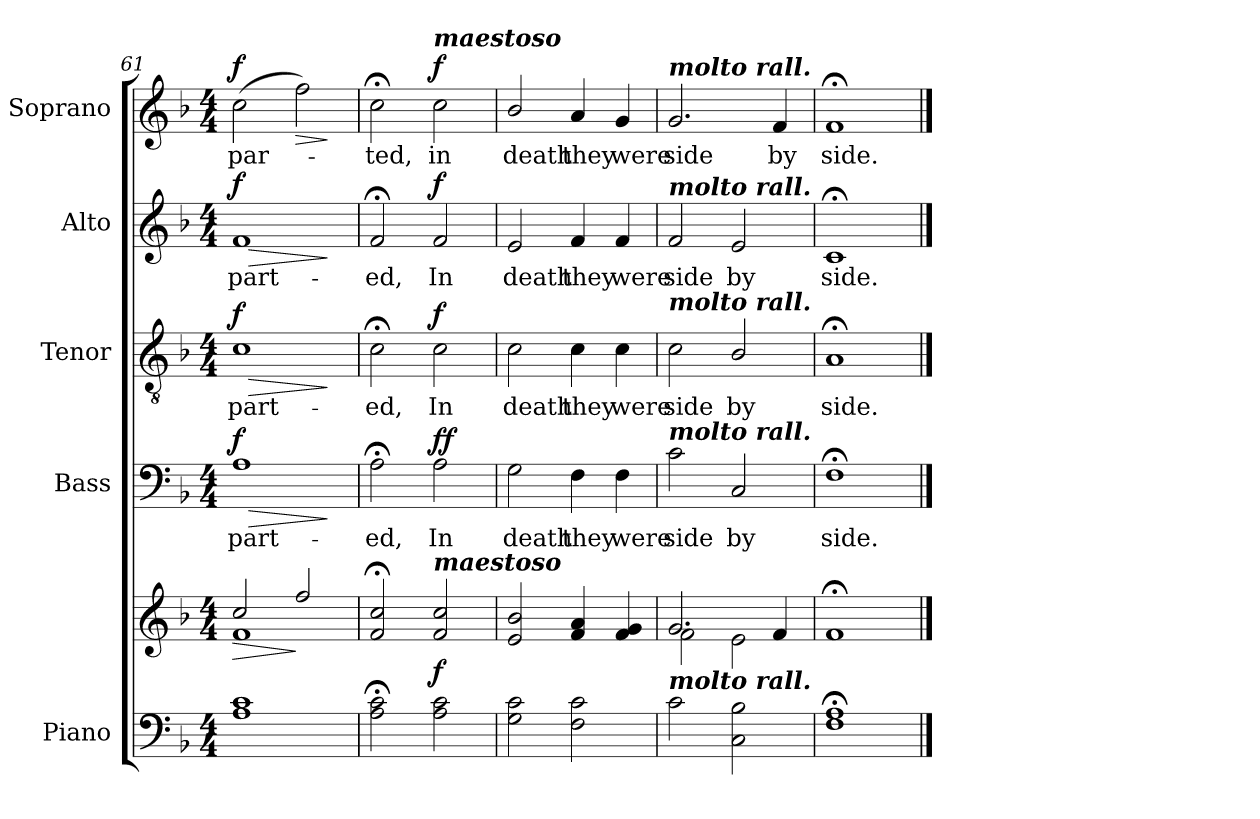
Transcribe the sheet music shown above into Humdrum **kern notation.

**kern	**kern	**dynam	**kern	**text	**dynam	**kern	**text	**dynam	**kern	**text	**dynam	**kern	**text	**dynam
*part5	*part5	*part5	*part4	*part4	*part4	*part3	*part3	*part3	*part2	*part2	*part2	*part1	*part1	*part1
*staff6	*staff5	*staff5/6	*staff4	*staff4	*staff4	*staff3	*staff3	*staff3	*staff2	*staff2	*staff2	*staff1	*staff1	*staff1
*I"Piano	*	*	*I"Bass	*	*	*I"Tenor	*	*	*I"Alto	*	*	*I"Soprano	*	*
*	*	*	*I'B	*	*	*I'T	*	*	*I'A	*	*	*I'S	*	*
*clefF4	*clefG2	*	*clefF4	*	*	*clefGv2	*	*	*clefG2	*	*	*clefG2	*	*
*k[b-]	*k[b-]	*	*k[b-]	*	*	*k[b-]	*	*	*k[b-]	*	*	*k[b-]	*	*
*F:	*F:	*	*F:	*	*	*F:	*	*	*F:	*	*	*F:	*	*
*M4/4	*M4/4	*	*M4/4	*	*	*M4/4	*	*	*M4/4	*	*	*M4/4	*	*
=61	=61	=61	=61	=61	=61	=61	=61	=61	=61	=61	=61	=61	=61	=61
!	!	!LO:HP:b	!	!LO:LY:b	!LO:HP:b	!	!LO:LY:b	!LO:HP:b	!	!LO:LY:b	!LO:HP:b	!	!LO:LY:b	!
*	*^	*	*	*	*	*	*	*	*	*	*	*	*	*
!	!	!	!	!	!	!LO:DY:n=1:b	!	!	!LO:DY:n=1:b	!	!	!LO:DY:n=1:b	!	!	!LO:DY:b
1A 1c	2cc/	1f\	>	1A	part-	> f	1c	part-	> f	1f	part-	> f	(>2cc	par-	f
!	!	!	!	!	!	!	!	!	!	!	!	!	!	!	!LO:HP:b
.	2ff/	.	]	.	.	.	.	.	.	.	.	.	2ff)	.	>
*	*v	*v	*	*	*	*	*	*	*	*	*	*	*	*	*
.	.	.	.	.	]	.	.	]	.	.	]	.	.	]
=62	=62	=62	=62	=62	=62	=62	=62	=62	=62	=62	=62	=62	=62	=62
*	*^	*	*	*	*	*	*	*	*	*	*	*	*	*
!	!	!	!	!	!LO:LY:b	!	!	!LO:LY:b	!	!	!LO:LY:b	!	!	!LO:LY:b	!
2A; 2c;	2f;< 2cc;<	1ryy	.	2A;<	-ed,	.	2c;<	-ed,	.	2f;<	-ed,	.	2cc;<	ted,	.
!	!	!	!	!	!	!	!	!	!	!	!	!	!LO:TX:a:Bi:t=maestoso	!	!
!	!LO:TX:a:Bi:t=maestoso	!	!	!	!	!	!	!	!	!	!	!	!	!	!
!	!	!	!LO:DY:b	!	!LO:LY:b	!LO:DY:a	!	!LO:LY:b	!	!	!LO:LY:b	!	!	!LO:LY:b	!
!	!	!	!	!	!	!LO:DY:n=1:b	!	!	!LO:DY:b	!	!	!LO:DY:b	!	!	!LO:DY:b
2A 2c	2f 2cc	.	f	2A	In	f f	2c	In	f	2f	In	f	2cc	in	f
=63	=63	=63	=63	=63	=63	=63	=63	=63	=63	=63	=63	=63	=63	=63	=63
!	!	!	!	!	!LO:LY:b	!	!	!LO:LY:b	!	!	!LO:LY:b	!	!	!LO:LY:b	!
2G 2c	2e 2b-	1ryy	.	2G\	death	.	2c	death	.	2e	death	.	2b-/	death	.
!	!	!	!	!	!LO:LY:b	!	!	!LO:LY:b	!	!	!LO:LY:b	!	!	!LO:LY:b	!
2F 2c	4f 4a	.	.	4F	they	.	4c	they	.	4f	they	.	4a	they	.
!	!	!	!	!	!LO:LY:b	!	!	!LO:LY:b	!	!	!LO:LY:b	!	!	!LO:LY:b	!
.	4f 4g	.	.	4F	were	.	4c	were	.	4f	were	.	4g	were	.
=64	=64	=64	=64	=64	=64	=64	=64	=64	=64	=64	=64	=64	=64	=64	=64
!	!	!	!	!	!	!	!	!	!	!	!	!	!LO:TX:a:Bi:t=molto rall.	!	!
!	!	!	!	!	!	!	!	!	!	!LO:TX:a:Bi:t=molto rall.	!	!	!	!	!
!	!	!	!	!	!	!	!LO:TX:a:Bi:t=molto rall.	!	!	!	!	!	!	!	!
!	!	!	!	!LO:TX:a:Bi:t=molto rall.	!	!	!	!	!	!	!	!	!	!	!
!LO:TX:a:Bi:t=molto rall.	!	!	!	!	!	!	!	!	!	!	!	!	!	!	!
!	!	!	!	!	!LO:LY:b	!	!	!LO:LY:b	!	!	!LO:LY:b	!	!	!LO:LY:b	!
2c	2.g	2f\	.	2c	side	.	2c	side	.	2f	side	.	2.g	side	.
!	!	!	!	!	!LO:LY:b	!	!	!LO:LY:b	!	!	!LO:LY:b	!	!	!	!
2C 2B-	.	2e\	.	2C	by	.	2B-/	by	.	2e/	by	.	.	.	.
!	!	!	!	!	!	!	!	!	!	!	!	!	!	!LO:LY:b	!
.	4f	.	.	.	.	.	.	.	.	.	.	.	4f	by	.
=65	=65	=65	=65	=65	=65	=65	=65	=65	=65	=65	=65	=65	=65	=65	=65
!	!	!	!	!	!LO:LY:b	!	!	!LO:LY:b	!	!	!LO:LY:b	!	!	!LO:LY:b	!
1F; 1A;	1f;<	1ryy	.	1F;<	side.	.	1A;<	side.	.	1c;<	side.	.	1f;<	side.	.
*	*v	*v	*	*	*	*	*	*	*	*	*	*	*	*	*
==	==	==	==	==	==	==	==	==	==	==	==	==	==	==
*-	*-	*-	*-	*-	*-	*-	*-	*-	*-	*-	*-	*-	*-	*-
